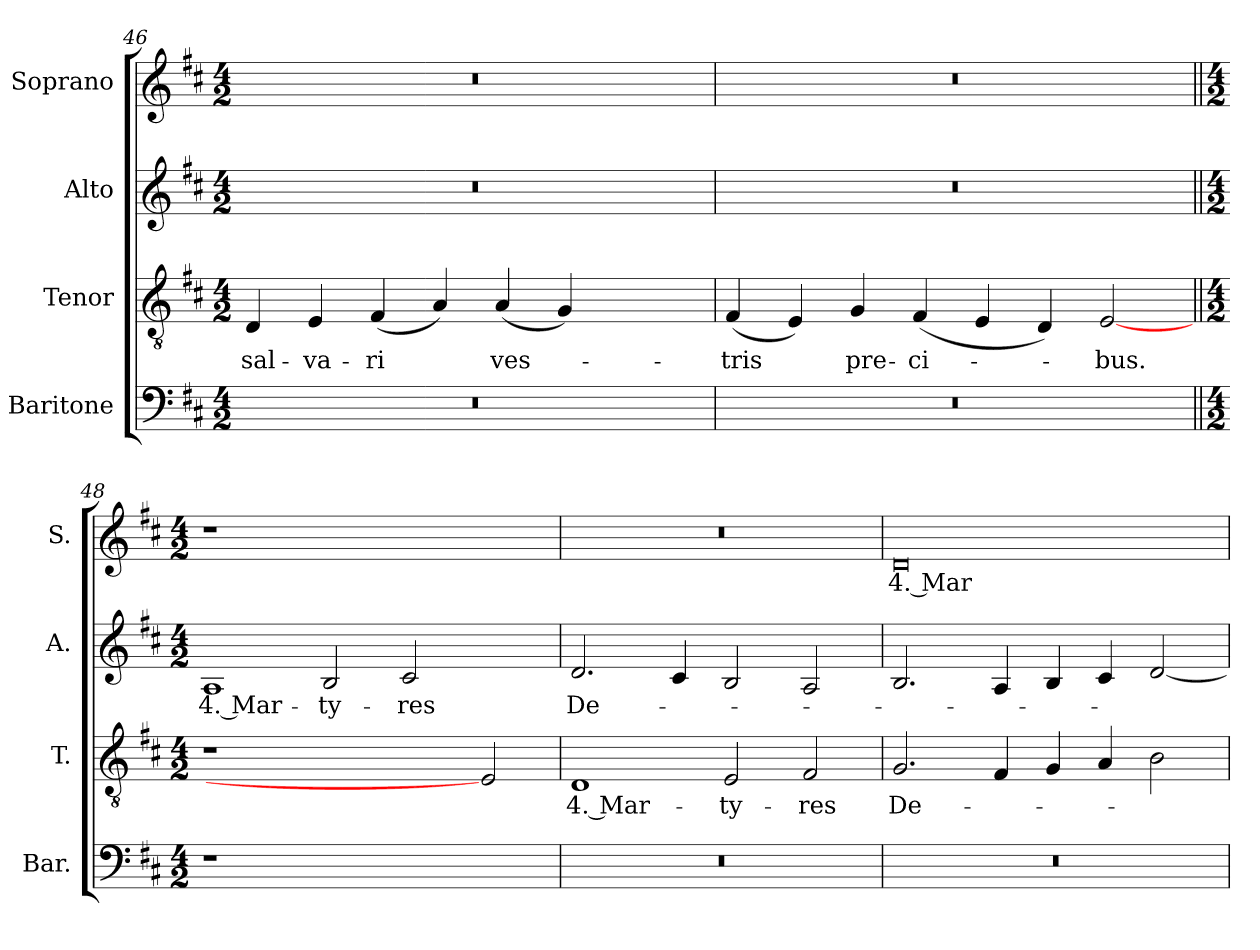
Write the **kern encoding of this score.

**kern	**kern	**text	**kern	**text	**kern	**text
*part4	*part3	*part3	*part2	*part2	*part1	*part1
*staff4	*staff3	*staff3	*staff2	*staff2	*staff1	*staff1
*I"Baritone	*I"Tenor	*	*I"Alto	*	*I"Soprano	*
*I'Bar.	*I'T.	*	*I'A.	*	*I'S.	*
*clefF4	*clefGv2	*	*clefG2	*	*clefG2	*
*	*ITrd7c12	*	*	*	*	*
*k[f#c#]	*k[f#c#]	*	*k[f#c#]	*	*k[f#c#]	*
*D:	*D:	*	*D:	*	*D:	*
*M4/2	*M4/2	*	*M4/2	*	*M4/2	*
=46	=46	=46	=46	=46	=46	=46
!LO:N:vis=1	!	!	!	!	!	!
!	!	!LO:LY:b:color=#000000	!LO:N:vis=1	!	!LO:N:vis=1	!
0r	4DDi/	sal-	0r	.	0r	.
!	!	!LO:LY:b:color=#000000	!	!	!	!
.	4EEi/	-va-	.	.	.	.
!	!	!LO:LY:b:color=#000000	!	!	!	!
.	(4FF#i/	-ri	.	.	.	.
.	4AAi/)	.	.	.	.	.
!	!	!LO:LY:b:color=#000000	!	!	!	!
.	(4AAi/	ves-	.	.	.	.
.	4GGi/)	.	.	.	.	.
.	2ryy	.	.	.	.	.
=47	=47	=47	=47	=47	=47	=47
!LO:N:vis=1	!	!	!	!	!	!
!	!	!LO:LY:b:color=#000000	!LO:N:vis=1	!	!LO:N:vis=1	!
0r	(4FF#i/	-tris	0r	.	0r	.
.	4EEi/)	.	.	.	.	.
!	!	!LO:LY:b:color=#000000	!	!	!	!
.	4GGi/	pre-	.	.	.	.
!	!	!LO:LY:b:color=#000000	!	!	!	!
.	(4FF#i/	-ci-	.	.	.	.
.	4EEi/	.	.	.	.	.
.	4DDi/)	.	.	.	.	.
!	!	!LO:LY:b:color=#000000	!	!	!	!
.	[2EEi	-bus.	.	.	.	.
!!LO:LB:g=z
=48||	=48||	=48||	=48||	=48||	=48||	=48||
*M4/2	*M4/2	*	*M4/2	*	*M4/2	*
!LO:N:vis=1	!LO:N:vis=1	!	!	!	!	!
!	!	!	!	!LO:LY:b:color=#000000	!LO:N:vis=1	!
0r	0r	.	1Ai	4. Mar-	0r	.
!	!	!	!	!LO:LY:b:color=#000000	!	!
.	.	.	2Bi/	-ty-	.	.
!	!	!	!	!LO:LY:b:color=#000000	!	!
.	.	.	2c#i/	-res	.	.
2ryy	2EEi]	.	2ryy	.	2ryy	.
=49	=49	=49	=49	=49	=49	=49
!LO:N:vis=1	!	!	!	!	!	!
!	!	!LO:LY:b:color=#000000	!	!	!	!
!	!	!	!	!LO:LY:b:color=#000000	!LO:N:vis=1	!
0r	1DDi	4. Mar-	2.di/	De-	0r	.
.	.	.	4c#i/	.	.	.
!	!	!LO:LY:b:color=#000000	!	!	!	!
.	2EEi/	-ty-	2Bi/	.	.	.
!	!	!LO:LY:b:color=#000000	!	!	!	!
.	2FF#i/	-res	2Ai/	.	.	.
=50	=50	=50	=50	=50	=50	=50
!LO:N:vis=1	!	!	!	!	!	!
!	!	!LO:LY:b:color=#000000	!	!	!	!
!	!	!	!	!	!	!LO:LY:b:color=#000000
0r	2.GGi/	De-	2.Bi/	.	0di	4. Mar-
.	4FF#i/	.	4Ai/	.	.	.
.	4GGi/	.	4Bi/	.	.	.
.	4AAi/	.	4c#i/	.	.	.
.	2BBi\	.	[2di/	.	.	.
=	=	=	=	=	=	=
*-	*-	*-	*-	*-	*-	*-
